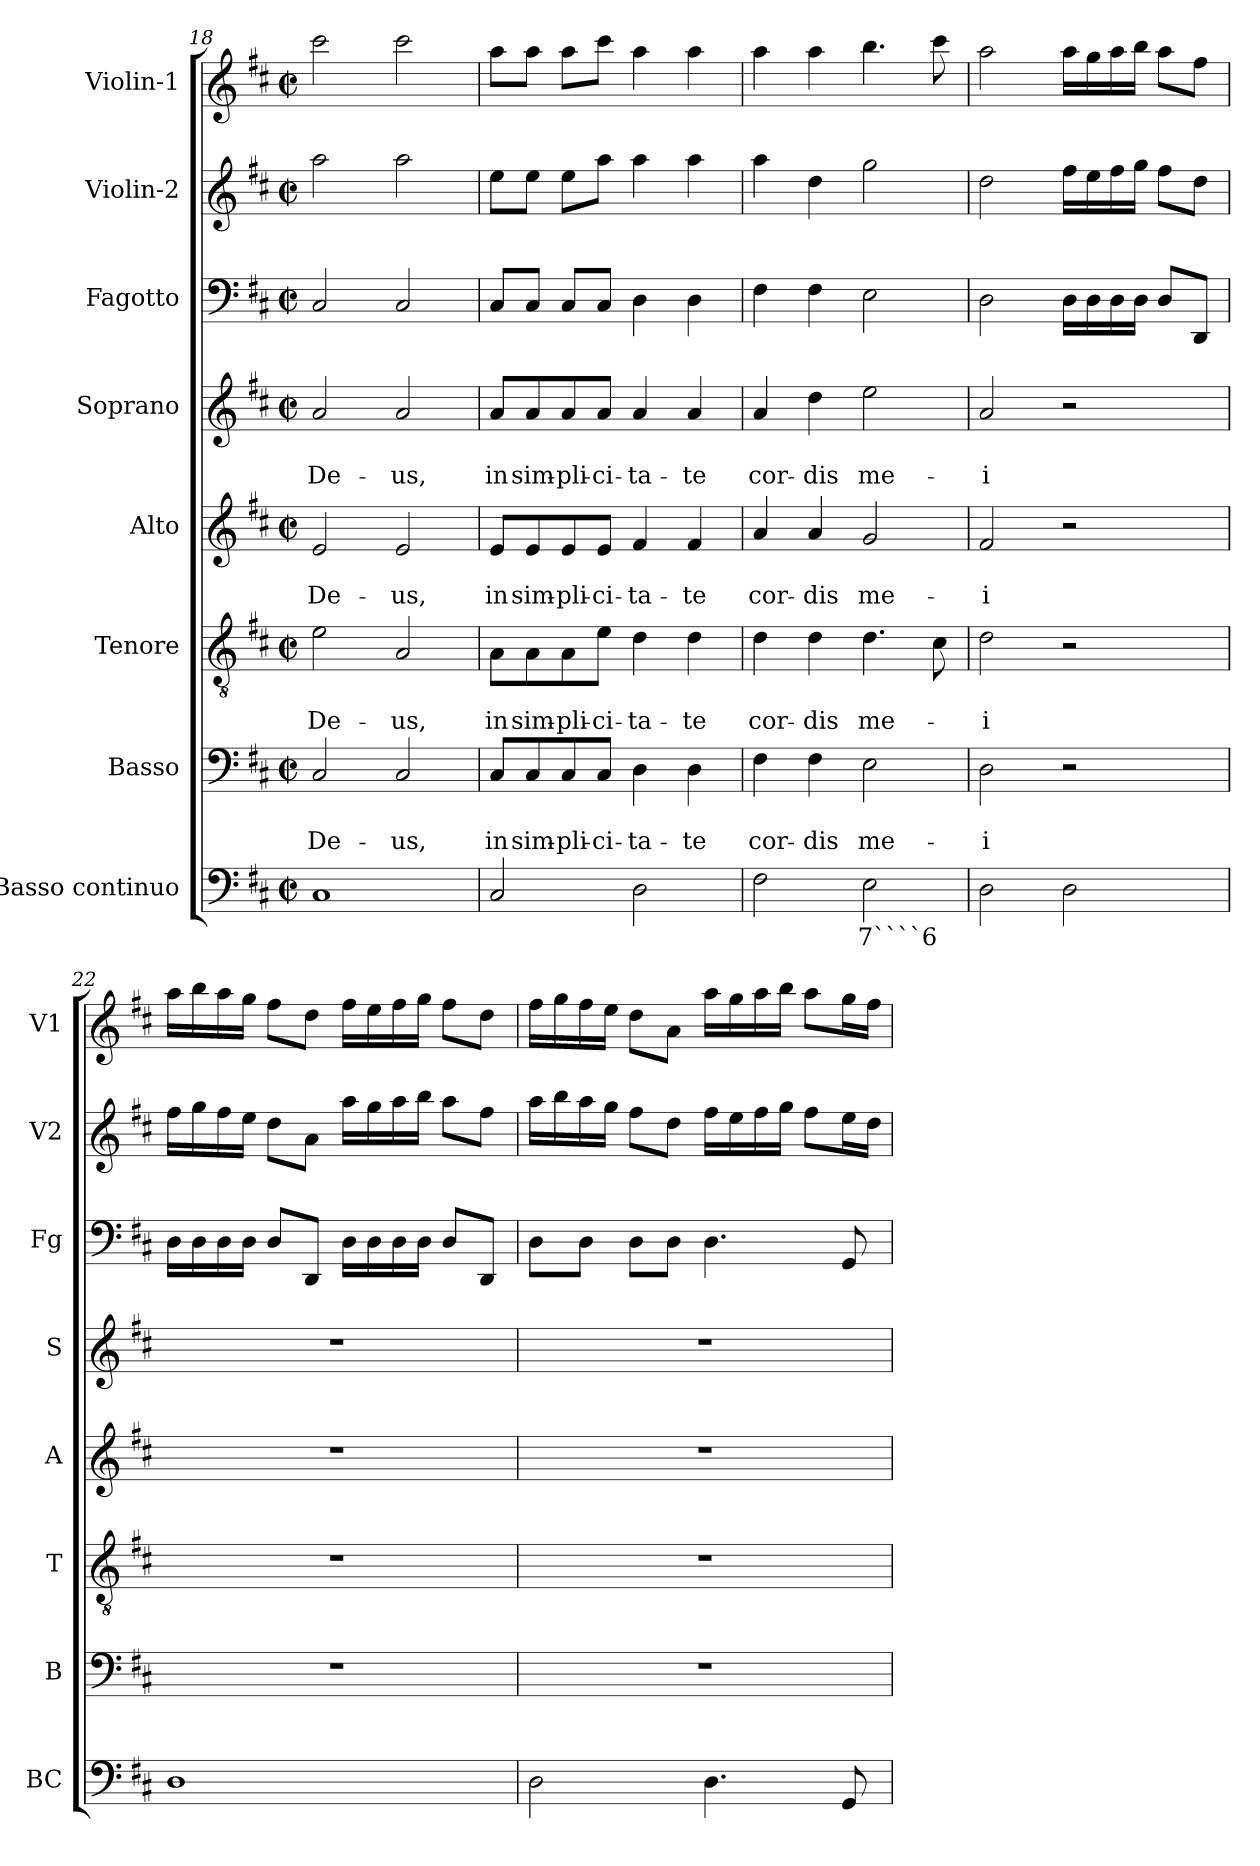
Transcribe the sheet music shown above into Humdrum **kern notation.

**kern	**text	**kern	**text	**text	**kern	**text	**text	**kern	**text	**text	**kern	**text	**text	**kern	**kern	**kern
*part8	*part8	*part7	*part7	*part7	*part6	*part6	*part6	*part5	*part5	*part5	*part4	*part4	*part4	*part3	*part2	*part1
*staff8	*staff8	*staff7	*staff7	*staff7	*staff6	*staff6	*staff6	*staff5	*staff5	*staff5	*staff4	*staff4	*staff4	*staff3	*staff2	*staff1
*I"Basso continuo	*	*I"Basso	*	*	*I"Tenore	*	*	*I"Alto	*	*	*I"Soprano	*	*	*I"Fagotto	*I"Violin-2	*I"Violin-1
*I'BC	*	*I'B	*	*	*I'T	*	*	*I'A	*	*	*I'S	*	*	*I'Fg	*I'V2	*I'V1
*clefF4	*	*clefF4	*	*	*clefGv2	*	*	*clefG2	*	*	*clefG2	*	*	*clefF4	*clefG2	*clefG2
*k[f#c#]	*	*k[f#c#]	*	*	*k[f#c#]	*	*	*k[f#c#]	*	*	*k[f#c#]	*	*	*k[f#c#]	*k[f#c#]	*k[f#c#]
*D:	*	*D:	*	*	*D:	*	*	*D:	*	*	*D:	*	*	*D:	*D:	*D:
*M2/2	*	*M2/2	*	*	*M2/2	*	*	*M2/2	*	*	*M2/2	*	*	*M2/2	*M2/2	*M2/2
*met(c|)	*	*met(c|)	*	*	*met(c|)	*	*	*met(c|)	*	*	*met(c|)	*	*	*met(c|)	*met(c|)	*met(c|)
=18	=18	=18	=18	=18	=18	=18	=18	=18	=18	=18	=18	=18	=18	=18	=18	=18
!	!	!	!	!LO:LY:b	!	!	!LO:LY:b	!	!	!LO:LY:b	!	!	!LO:LY:b	!	!	!
1C#	.	2C#/	.	De-	2e\	.	De-	2e/	.	De-	2a/	.	De-	2C#/	2aa\	2ccc#\
!	!	!	!	!LO:LY:b	!	!	!LO:LY:b	!	!	!LO:LY:b	!	!	!LO:LY:b	!	!	!
.	.	2C#/	.	-us,	2A/	.	-us,	2e/	.	-us,	2a/	.	-us,	2C#/	2aa\	2ccc#\
=19	=19	=19	=19	=19	=19	=19	=19	=19	=19	=19	=19	=19	=19	=19	=19	=19
!	!	!	!	!LO:LY:b	!	!	!LO:LY:b	!	!	!LO:LY:b	!	!	!LO:LY:b	!	!	!
2C#/	.	8C#/L	.	in	8A\L	.	in	8e/L	.	in	8a/L	.	in	8C#/L	8ee\L	8aa\L
!	!	!	!	!LO:LY:b	!	!	!LO:LY:b	!	!	!LO:LY:b	!	!	!LO:LY:b	!	!	!
.	.	8C#/	.	sim-	8A\	.	sim-	8e/	.	sim-	8a/	.	sim-	8C#/J	8ee\J	8aa\J
!	!	!	!	!LO:LY:b	!	!	!LO:LY:b	!	!	!LO:LY:b	!	!	!LO:LY:b	!	!	!
.	.	8C#/	.	-pli-	8A\	.	-pli-	8e/	.	-pli-	8a/	.	-pli-	8C#/L	8ee\L	8aa\L
!	!	!	!	!LO:LY:b	!	!	!LO:LY:b	!	!	!LO:LY:b	!	!	!LO:LY:b	!	!	!
.	.	8C#/J	.	-ci-	8e\J	.	-ci-	8e/J	.	-ci-	8a/J	.	-ci-	8C#/J	8aa\J	8ccc#\J
!	!	!	!	!LO:LY:b	!	!	!LO:LY:b	!	!	!LO:LY:b	!	!	!LO:LY:b	!	!	!
2D\	.	4D\	.	-ta-	4d\	.	-ta-	4f#/	.	-ta-	4a/	.	-ta-	4D\	4aa\	4aa\
!	!	!	!	!LO:LY:b	!	!	!LO:LY:b	!	!	!LO:LY:b	!	!	!LO:LY:b	!	!	!
.	.	4D\	.	-te	4d\	.	-te	4f#/	.	-te	4a/	.	-te	4D\	4aa\	4aa\
!!LO:LB:g=z
=20	=20	=20	=20	=20	=20	=20	=20	=20	=20	=20	=20	=20	=20	=20	=20	=20
!	!	!	!	!LO:LY:b	!	!	!LO:LY:b	!	!	!LO:LY:b	!	!	!LO:LY:b	!	!	!
2F#\	.	4F#\	.	cor-	4d\	.	cor-	4a/	.	cor-	4a/	.	cor-	4F#\	4aa\	4aa\
!	!	!	!	!LO:LY:b	!	!	!LO:LY:b	!	!	!LO:LY:b	!	!	!LO:LY:b	!	!	!
.	.	4F#\	.	-dis	4d\	.	-dis	4a/	.	-dis	4dd\	.	-dis	4F#\	4dd\	4aa\
!	!LO:LY:b	!	!	!LO:LY:b	!	!	!LO:LY:b	!	!	!LO:LY:b	!	!	!LO:LY:b	!	!	!
2E\	7````6	2E\	.	me-	4.d\	.	me-	2g/	.	me-	2ee\	.	me-	2E\	2gg\	4.bb\
.	.	.	.	.	8c#\	.	.	.	.	.	.	.	.	.	.	8ccc#\
=21	=21	=21	=21	=21	=21	=21	=21	=21	=21	=21	=21	=21	=21	=21	=21	=21
!	!	!	!	!LO:LY:b	!	!	!LO:LY:b	!	!	!LO:LY:b	!	!	!LO:LY:b	!	!	!
2D\	.	2D\	.	-i	2d\	.	-i	2f#/	.	-i	2a/	.	-i	2D\	2dd\	2aa\
2D\	.	2r	.	.	2r	.	.	2r	.	.	2r	.	.	16D\LL	16ff#\LL	16aa\LL
.	.	.	.	.	.	.	.	.	.	.	.	.	.	16D\	16ee\	16gg\
.	.	.	.	.	.	.	.	.	.	.	.	.	.	16D\	16ff#\	16aa\
.	.	.	.	.	.	.	.	.	.	.	.	.	.	16D\JJ	16gg\JJ	16bb\JJ
.	.	.	.	.	.	.	.	.	.	.	.	.	.	8D/L	8ff#\L	8aa\L
.	.	.	.	.	.	.	.	.	.	.	.	.	.	8DD/J	8dd\J	8ff#\J
=22	=22	=22	=22	=22	=22	=22	=22	=22	=22	=22	=22	=22	=22	=22	=22	=22
1D	.	1r	.	.	1r	.	.	1r	.	.	1r	.	.	16D\LL	16ff#\LL	16aa\LL
.	.	.	.	.	.	.	.	.	.	.	.	.	.	16D\	16gg\	16bb\
.	.	.	.	.	.	.	.	.	.	.	.	.	.	16D\	16ff#\	16aa\
.	.	.	.	.	.	.	.	.	.	.	.	.	.	16D\JJ	16ee\JJ	16gg\JJ
.	.	.	.	.	.	.	.	.	.	.	.	.	.	8D/L	8dd\L	8ff#\L
.	.	.	.	.	.	.	.	.	.	.	.	.	.	8DD/J	8a\J	8dd\J
.	.	.	.	.	.	.	.	.	.	.	.	.	.	16D\LL	16aa\LL	16ff#\LL
.	.	.	.	.	.	.	.	.	.	.	.	.	.	16D\	16gg\	16ee\
.	.	.	.	.	.	.	.	.	.	.	.	.	.	16D\	16aa\	16ff#\
.	.	.	.	.	.	.	.	.	.	.	.	.	.	16D\JJ	16bb\JJ	16gg\JJ
.	.	.	.	.	.	.	.	.	.	.	.	.	.	8D/L	8aa\L	8ff#\L
.	.	.	.	.	.	.	.	.	.	.	.	.	.	8DD/J	8ff#\J	8dd\J
=23	=23	=23	=23	=23	=23	=23	=23	=23	=23	=23	=23	=23	=23	=23	=23	=23
2D\	.	1r	.	.	1r	.	.	1r	.	.	1r	.	.	8D\L	16aa\LL	16ff#\LL
.	.	.	.	.	.	.	.	.	.	.	.	.	.	.	16bb\	16gg\
.	.	.	.	.	.	.	.	.	.	.	.	.	.	8D\J	16aa\	16ff#\
.	.	.	.	.	.	.	.	.	.	.	.	.	.	.	16gg\JJ	16ee\JJ
.	.	.	.	.	.	.	.	.	.	.	.	.	.	8D\L	8ff#\L	8dd\L
.	.	.	.	.	.	.	.	.	.	.	.	.	.	8D\J	8dd\J	8a\J
4.D\	.	.	.	.	.	.	.	.	.	.	.	.	.	4.D\	16ff#\LL	16aa\LL
.	.	.	.	.	.	.	.	.	.	.	.	.	.	.	16ee\	16gg\
.	.	.	.	.	.	.	.	.	.	.	.	.	.	.	16ff#\	16aa\
.	.	.	.	.	.	.	.	.	.	.	.	.	.	.	16gg\JJ	16bb\JJ
.	.	.	.	.	.	.	.	.	.	.	.	.	.	.	8ff#\L	8aa\L
8GG/	.	.	.	.	.	.	.	.	.	.	.	.	.	8GG/	16ee\L	16gg\L
.	.	.	.	.	.	.	.	.	.	.	.	.	.	.	16dd\JJ	16ff#\JJ
=	=	=	=	=	=	=	=	=	=	=	=	=	=	=	=	=
*-	*-	*-	*-	*-	*-	*-	*-	*-	*-	*-	*-	*-	*-	*-	*-	*-
